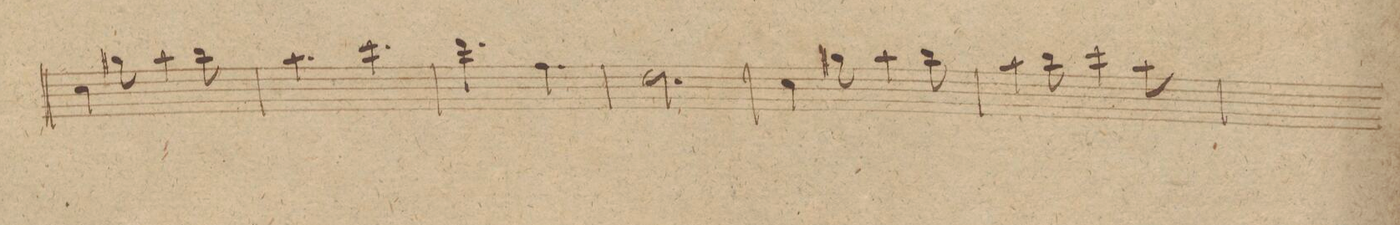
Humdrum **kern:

**kern	**dynam
*I"Flauto 2do	*
*clefG2	*
*k[]	*
*M6/8	*
4cc\	.
8gg#X\	.
4aa\	.
8bb\	.
=115	=115
4.aa\	.
4.ccc\	.
=116	=116
4.ddd\	.
4.ff\	.
=117	=117
2.dd\	.
=118	=118
4cc\	.
8gg#X\	.
4aa\	.
8bb\	.
=119	=119
4aa\	.
8bb\	.
4ccc\	.
8aa\	.
=120	=120
*-	*-
